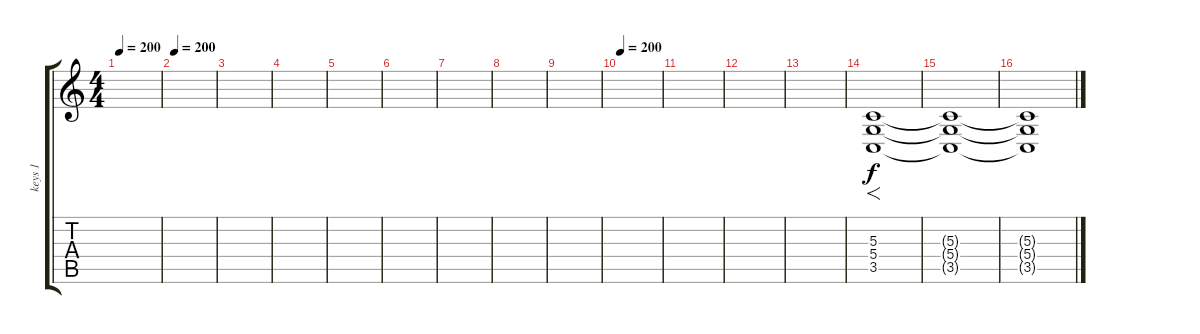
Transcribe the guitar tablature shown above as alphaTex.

\track ("keys 1" "keys 1") {instrument stringensemble1}
\staff {score tabs}
\tuning (E4 B3 G3 D3 A2 E2) {hide}
\ts (4 4)
\tempo 200
\clef g2
\ks c
|
\tempo 200
|
|
|
|
|
|
|
|
\tempo 200
|
|
|
|
(5.3 5.4 3.5).1{f volume 5 instrument stringensemble2} |
(5.3{t} 5.4{t} 3.5{t}).1 |
(5.3{t} 5.4{t} 3.5{t}).1
